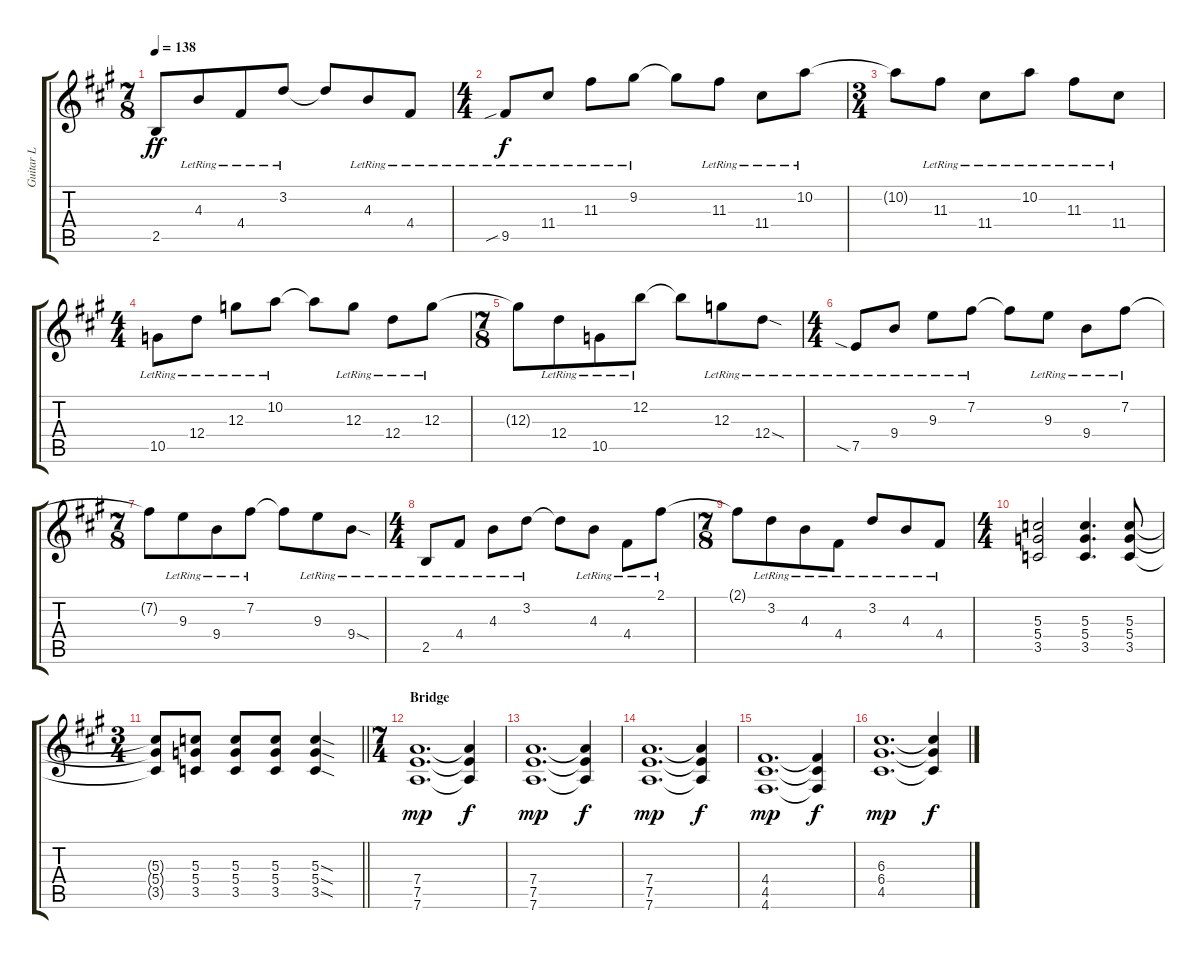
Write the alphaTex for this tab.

\track ("Guitar L" "Guitar L") {instrument overdrivenguitar}
\staff {score tabs}
\tuning (E4 B3 G3 D3 A2 D2) {hide}
\ts (7 8)
\tempo 138
\clef g2
\ks a
2.5{t}.8{dy ff} 4.3{lr}.8 4.4{lr}.8 3.2{lr}.8 3.2{t}.8 4.3{lr}.8 4.4{lr}.8 |
\ts (4 4)
9.5{sib lr}.8{dy f} 11.4{lr}.8 11.3{lr}.8 9.2{lr}.8 9.2{t}.8 11.3{lr}.8 11.4{lr}.8 10.2{lr}.8 |
\ts (3 4)
10.2{t}.8 11.3{lr}.8 11.4{lr}.8 10.2{lr}.8 11.3{lr}.8 11.4{lr}.8 |
\ts (4 4)
10.5{lr}.8 12.4{lr}.8 12.3{lr}.8 10.2{lr}.8 10.2{t}.8 12.3{lr}.8 12.4{lr}.8 12.3{lr}.8 |
\ts (7 8)
12.3{t}.8 12.4{lr}.8 10.5{lr}.8 12.2{lr}.8 12.2{t}.8 12.3{lr}.8 12.4{sod lr}.8 |
\ts (4 4)
7.5{sia lr}.8 9.4{lr}.8 9.3{lr}.8 7.2{lr}.8 7.2{t}.8 9.3{lr}.8 9.4{lr}.8 7.2{lr}.8 |
\ts (7 8)
7.2{t}.8 9.3{lr}.8 9.4{lr}.8 7.2{lr}.8 7.2{t}.8 9.3{lr}.8 9.4{sod lr}.8 |
\ts (4 4)
2.5{lr}.8 4.4{lr}.8 4.3{lr}.8 3.2{lr}.8 3.2{t}.8 4.3{lr}.8 4.4{lr}.8 2.1{lr}.8 |
\ts (7 8)
2.1{t}.8 3.2{lr}.8 4.3{lr}.8 4.4{lr}.8 3.2{lr}.8 4.3{lr}.8 4.4{lr}.8 |
\ts (4 4)
(5.3 5.4 3.5).2 (5.3 5.4 3.5).4{d} (5.3 5.4 3.5).8 |
\ts (3 4)
\barLineRight lightlight
(5.3{t} 5.4{t} 3.5{t}).8 (5.3 5.4 3.5).8 (5.3 5.4 3.5).8 (5.3 5.4 3.5).8 (5.3{sod} 5.4{sod} 3.5{sod}).4 |
\ts (7 4)
\section ("" "Bridge")
(7.4 7.5 7.6).1{d dy mp instrument overdrivenguitar} (7.4{t} 7.5{t} 7.6{t}).4{dy f} |
(7.4 7.5 7.6).1{d dy mp} (7.4{t} 7.5{t} 7.6{t}).4{dy f} |
(7.4 7.5 7.6).1{d dy mp} (7.4{t} 7.5{t} 7.6{t}).4{dy f} |
(4.4 4.5 4.6).1{d dy mp} (4.4{t} 4.5{t} 4.6{t}).4{dy f} |
(6.3 6.4 4.5).1{d dy mp} (6.3{t} 6.4{t} 4.5{t}).4{dy f}
